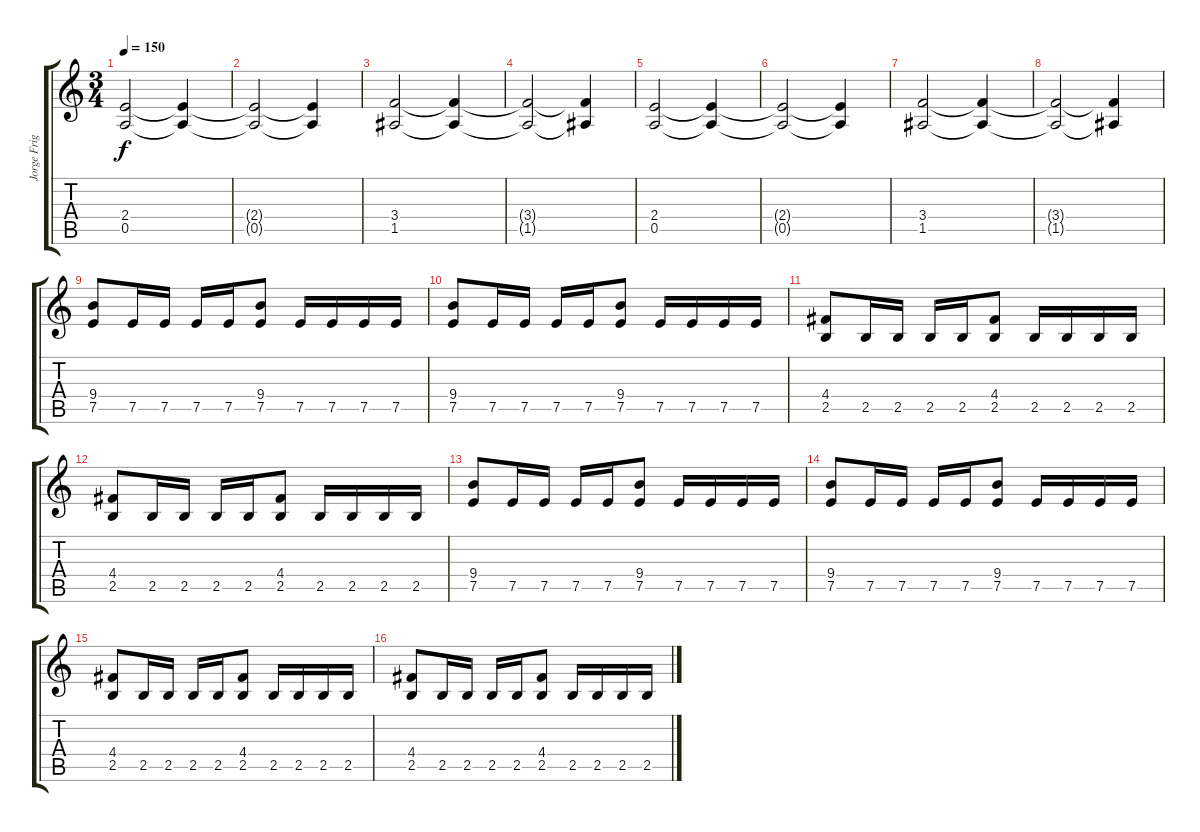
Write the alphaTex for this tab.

\track ("Jorge Frigerio Base L" "Jorge Frig") {instrument distortionguitar}
\staff {score tabs}
\tuning (E4 B3 G3 D3 A2 E2) {hide}
\ts (3 4)
\tempo 150
\clef g2
\ks c
(2.4 0.5).2{dy f} (2.4{t} 0.5{t}).4 |
(2.4{t} 0.5{t}).2 (2.4{t} 0.5{t}).4 |
(3.4 1.5).2 (3.4{t} 1.5{t}).4 |
(3.4{t} 1.5{t}).2 (3.4{t} 1.5{t}).4 |
(2.4 0.5).2 (2.4{t} 0.5{t}).4 |
(2.4{t} 0.5{t}).2 (2.4{t} 0.5{t}).4 |
(3.4 1.5).2 (3.4{t} 1.5{t}).4 |
(3.4{t} 1.5{t}).2 (3.4{t} 1.5{t}).4 |
(9.4 7.5).8 7.5.16 7.5.16 7.5.16 7.5.16 (9.4 7.5).8 7.5.16 7.5.16 7.5.16 7.5.16 |
(9.4 7.5).8 7.5.16 7.5.16 7.5.16 7.5.16 (9.4 7.5).8 7.5.16 7.5.16 7.5.16 7.5.16 |
(4.4 2.5).8 2.5.16 2.5.16 2.5.16 2.5.16 (4.4 2.5).8 2.5.16 2.5.16 2.5.16 2.5.16 |
(4.4 2.5).8 2.5.16 2.5.16 2.5.16 2.5.16 (4.4 2.5).8 2.5.16 2.5.16 2.5.16 2.5.16 |
(9.4 7.5).8 7.5.16 7.5.16 7.5.16 7.5.16 (9.4 7.5).8 7.5.16 7.5.16 7.5.16 7.5.16 |
(9.4 7.5).8 7.5.16 7.5.16 7.5.16 7.5.16 (9.4 7.5).8 7.5.16 7.5.16 7.5.16 7.5.16 |
(4.4 2.5).8 2.5.16 2.5.16 2.5.16 2.5.16 (4.4 2.5).8 2.5.16 2.5.16 2.5.16 2.5.16 |
(4.4 2.5).8 2.5.16 2.5.16 2.5.16 2.5.16 (4.4 2.5).8 2.5.16 2.5.16 2.5.16 2.5.16
